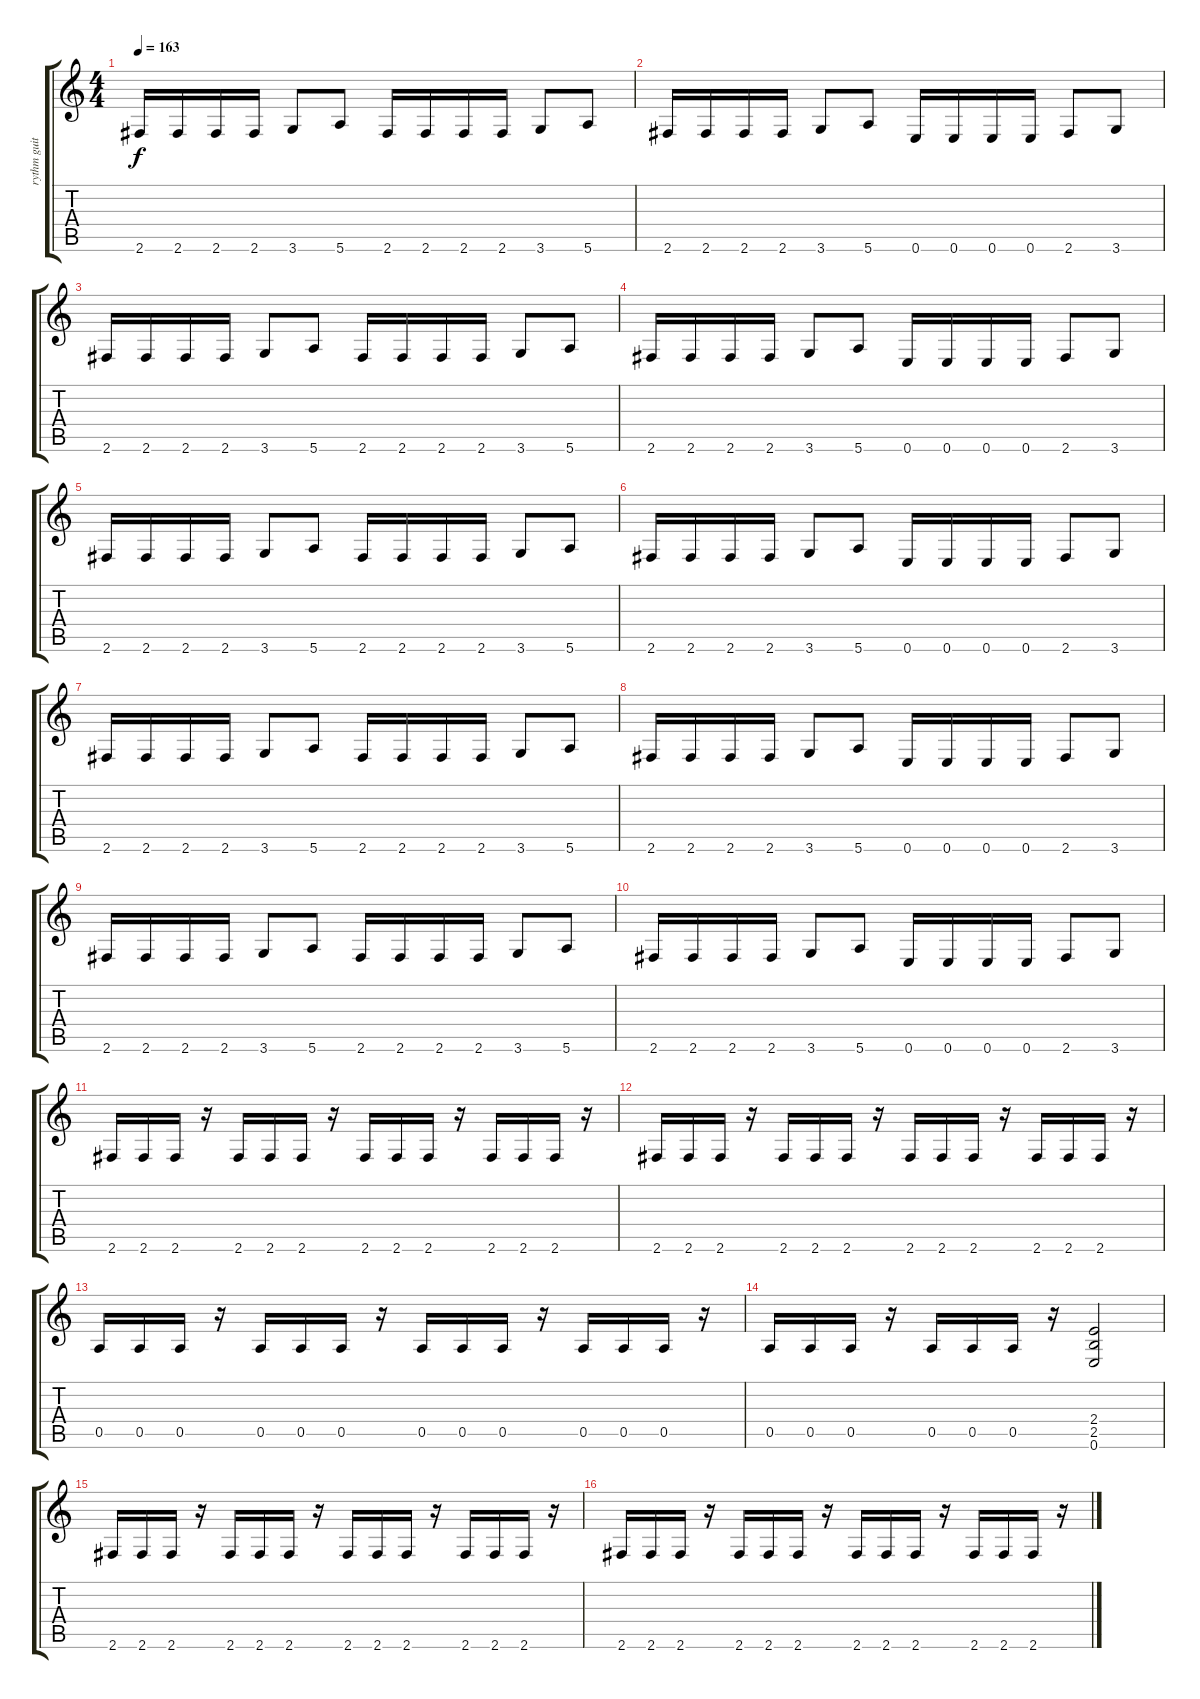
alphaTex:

\track ("rythm guitar" "rythm guit") {instrument distortionguitar}
\staff {score tabs}
\tuning (E4 B3 G3 D3 A2 E2) {hide}
\ts (4 4)
\tempo 163
\clef g2
\ks c
2.6.16{dy f} 2.6.16 2.6.16 2.6.16 3.6.8 5.6.8 2.6.16 2.6.16 2.6.16 2.6.16 3.6.8 5.6.8 |
2.6.16 2.6.16 2.6.16 2.6.16 3.6.8 5.6.8 0.6.16 0.6.16 0.6.16 0.6.16 2.6.8 3.6.8 |
2.6.16 2.6.16 2.6.16 2.6.16 3.6.8 5.6.8 2.6.16 2.6.16 2.6.16 2.6.16 3.6.8 5.6.8 |
2.6.16 2.6.16 2.6.16 2.6.16 3.6.8 5.6.8 0.6.16 0.6.16 0.6.16 0.6.16 2.6.8 3.6.8 |
2.6.16 2.6.16 2.6.16 2.6.16 3.6.8 5.6.8 2.6.16 2.6.16 2.6.16 2.6.16 3.6.8 5.6.8 |
2.6.16 2.6.16 2.6.16 2.6.16 3.6.8 5.6.8 0.6.16 0.6.16 0.6.16 0.6.16 2.6.8 3.6.8 |
2.6.16 2.6.16 2.6.16 2.6.16 3.6.8 5.6.8 2.6.16 2.6.16 2.6.16 2.6.16 3.6.8 5.6.8 |
2.6.16 2.6.16 2.6.16 2.6.16 3.6.8 5.6.8 0.6.16 0.6.16 0.6.16 0.6.16 2.6.8 3.6.8 |
2.6.16 2.6.16 2.6.16 2.6.16 3.6.8 5.6.8 2.6.16 2.6.16 2.6.16 2.6.16 3.6.8 5.6.8 |
2.6.16 2.6.16 2.6.16 2.6.16 3.6.8 5.6.8 0.6.16 0.6.16 0.6.16 0.6.16 2.6.8 3.6.8 |
2.6.16 2.6.16 2.6.16 r.16 2.6.16 2.6.16 2.6.16 r.16 2.6.16 2.6.16 2.6.16 r.16 2.6.16 2.6.16 2.6.16 r.16 |
2.6.16 2.6.16 2.6.16 r.16 2.6.16 2.6.16 2.6.16 r.16 2.6.16 2.6.16 2.6.16 r.16 2.6.16 2.6.16 2.6.16 r.16 |
0.5.16 0.5.16 0.5.16 r.16 0.5.16 0.5.16 0.5.16 r.16 0.5.16 0.5.16 0.5.16 r.16 0.5.16 0.5.16 0.5.16 r.16 |
0.5.16 0.5.16 0.5.16 r.16 0.5.16 0.5.16 0.5.16 r.16 (2.4 2.5 0.6).2 |
2.6.16 2.6.16 2.6.16 r.16 2.6.16 2.6.16 2.6.16 r.16 2.6.16 2.6.16 2.6.16 r.16 2.6.16 2.6.16 2.6.16 r.16 |
2.6.16 2.6.16 2.6.16 r.16 2.6.16 2.6.16 2.6.16 r.16 2.6.16 2.6.16 2.6.16 r.16 2.6.16 2.6.16 2.6.16 r.16
